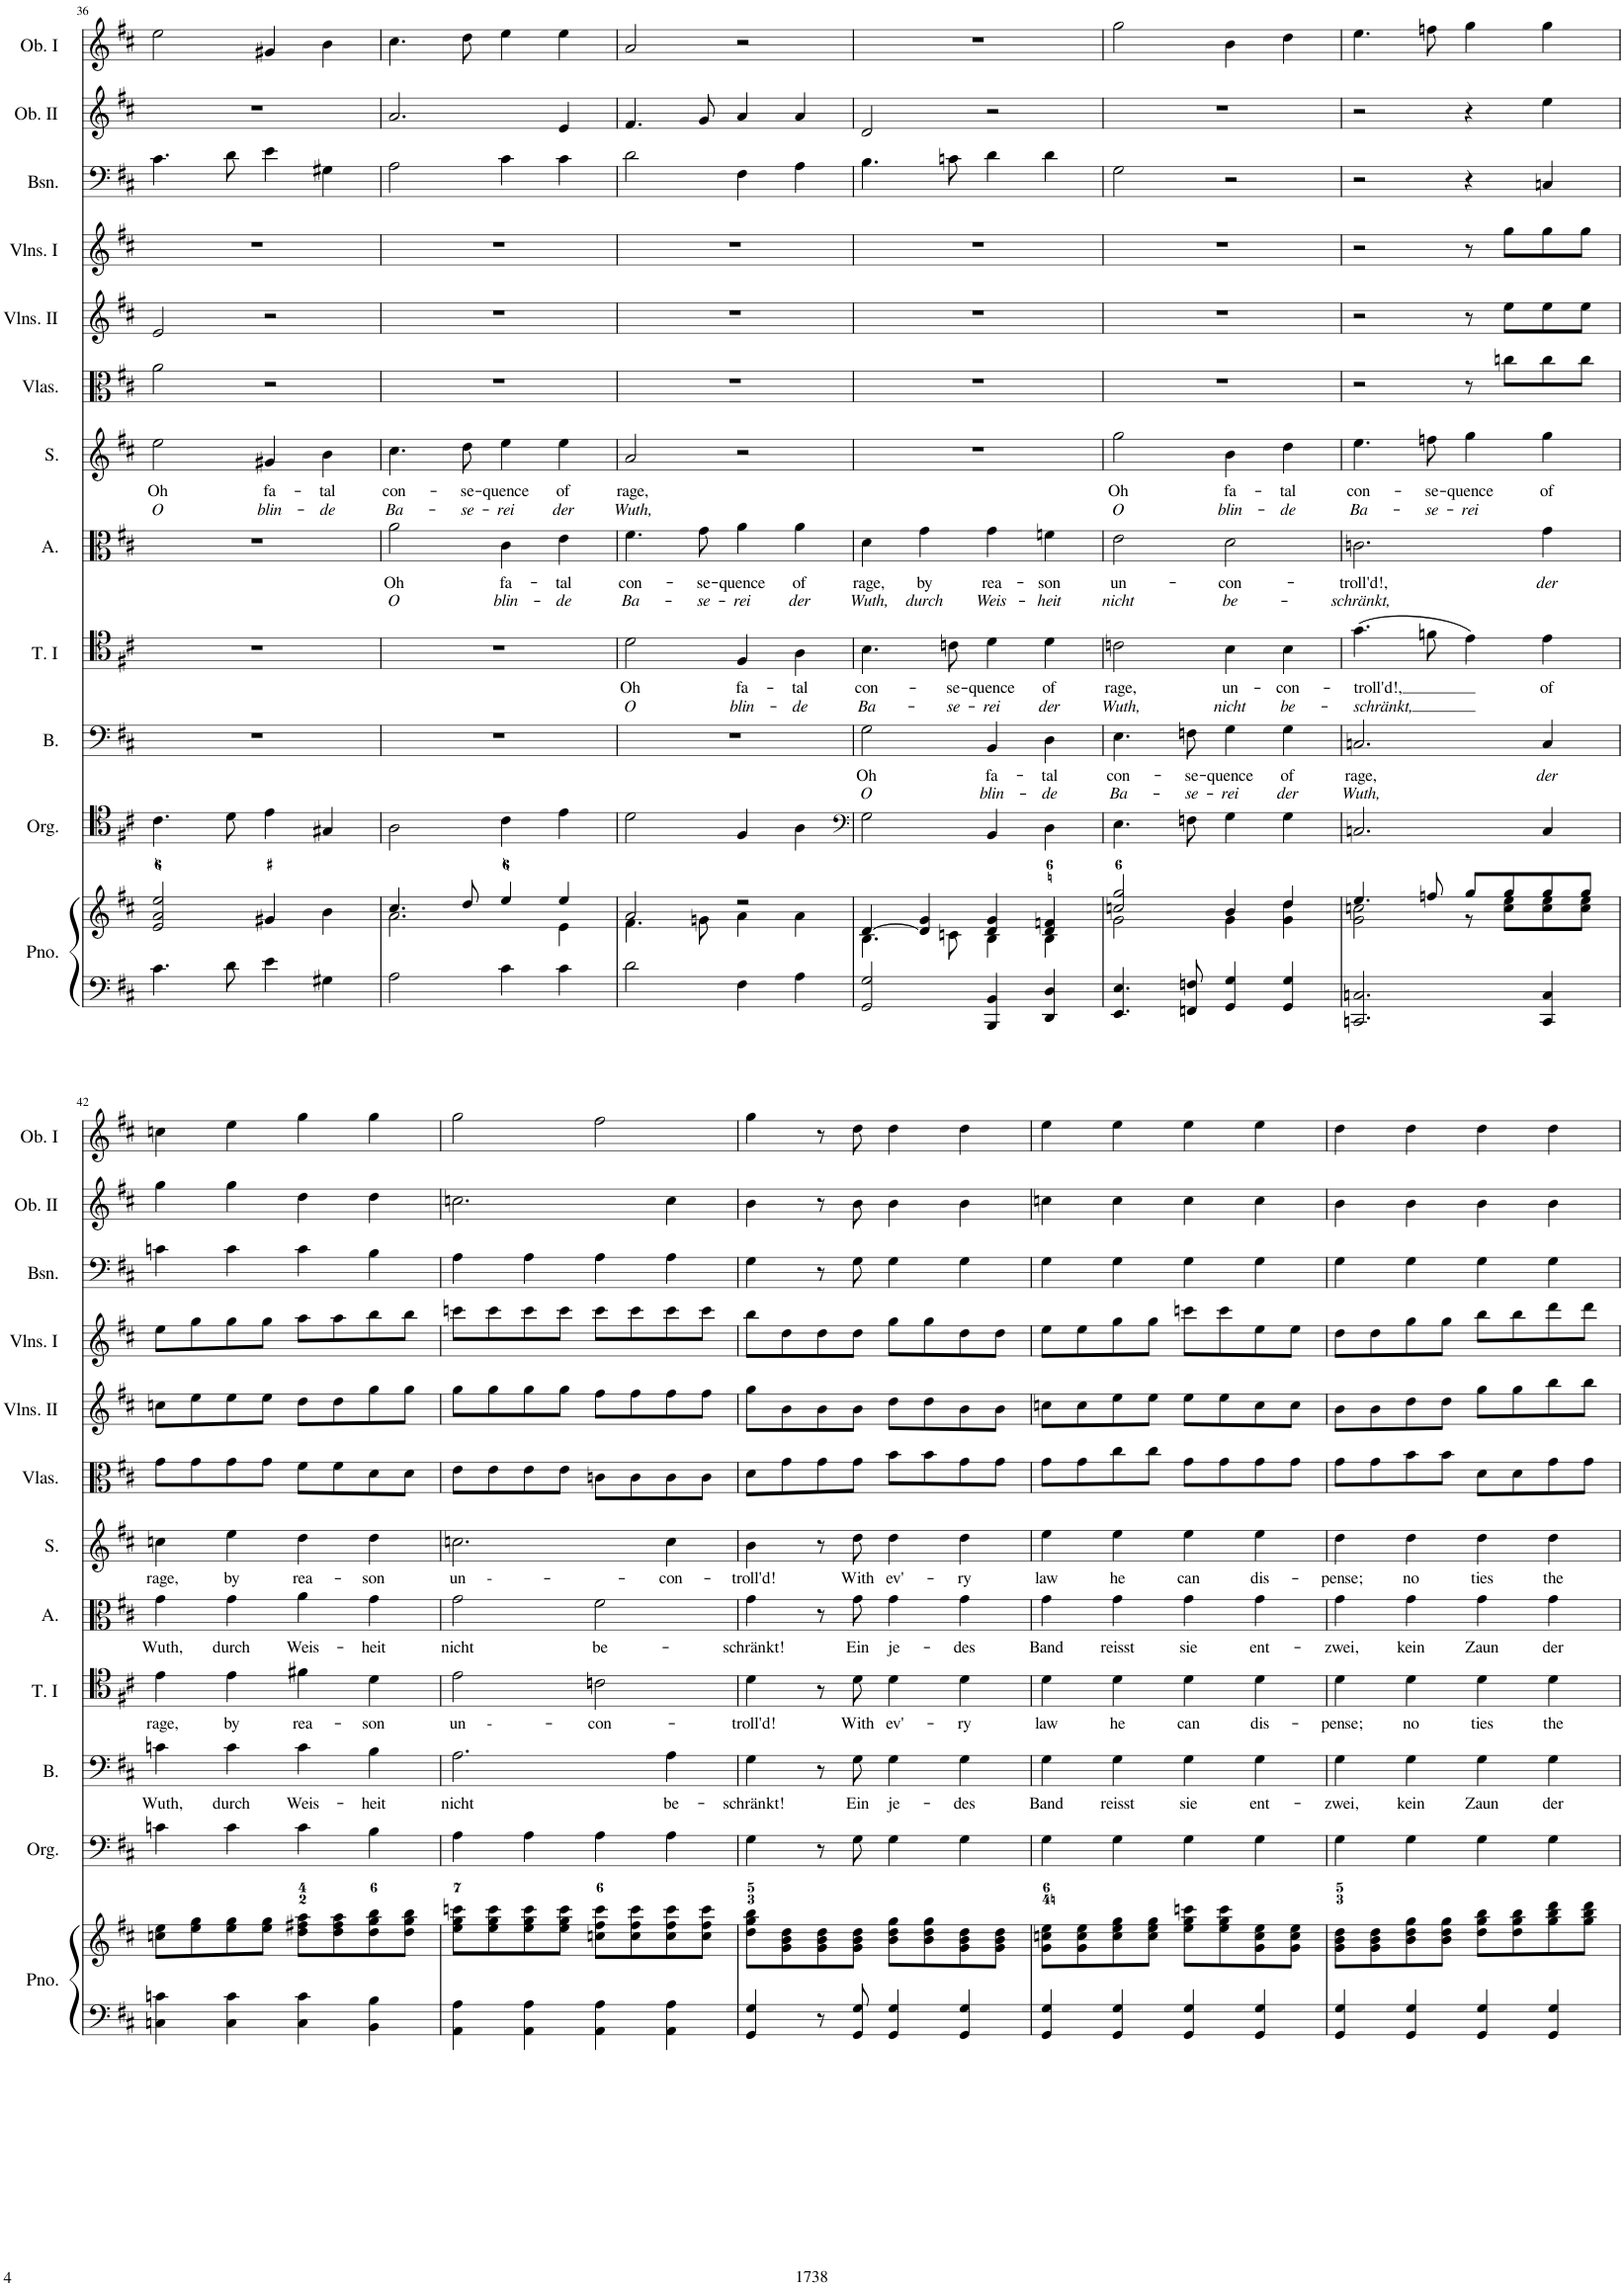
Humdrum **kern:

**kern	**kern	**kern	**kern	**text	**text	**kern	**text	**text	**kern	**text	**text	**kern	**text	**text	**kern	**kern	**kern	**kern	**kern	**kern
*part12	*part12	*part11	*part10	*part10	*part10	*part9	*part9	*part9	*part8	*part8	*part8	*part7	*part7	*part7	*part6	*part5	*part4	*part3	*part2	*part1
*staff13	*staff12	*staff11	*staff10	*staff10	*staff10	*staff9	*staff9	*staff9	*staff8	*staff8	*staff8	*staff7	*staff7	*staff7	*staff6	*staff5	*staff4	*staff3	*staff2	*staff1
*I"Piano	*	*I"Organ	*I"Bass	*	*	*I"Tenor I	*	*	*I"Alto	*	*	*I"Soprano	*	*	*I"Violas	*I"Violins II	*I"Violins I	*I"Bassoon	*I"Oboe II	*I"Oboe I
*I'Pno.	*	*I'Org.	*I'B.	*	*	*I'T. I	*	*	*I'A.	*	*	*I'S.	*	*	*I'Vlas.	*I'Vlns. II	*I'Vlns. I	*I'Bsn.	*I'Ob. II	*I'Ob. I
!!LO:PB:g=z
*clefF4	*clefG2	*clefC4	*clefF4	*	*	*clefC4	*	*	*clefC3	*	*	*clefG2	*	*	*clefC3	*clefG2	*clefG2	*clefF4	*clefG2	*clefG2
*k[f#c#]	*k[f#c#]	*k[f#c#]	*k[f#c#]	*	*	*k[f#c#]	*	*	*k[f#c#]	*	*	*k[f#c#]	*	*	*k[f#c#]	*k[f#c#]	*k[f#c#]	*k[f#c#]	*k[f#c#]	*k[f#c#]
*M4/4	*M4/4	*M4/4	*M4/4	*	*	*M4/4	*	*	*M4/4	*	*	*M4/4	*	*	*M4/4	*M4/4	*M4/4	*M4/4	*M4/4	*M4/4
*met(c)	*met(c)	*met(c)	*met(c)	*	*	*met(c)	*	*	*met(c)	*	*	*met(c)	*	*	*met(c)	*met(c)	*met(c)	*met(c)	*met(c)	*met(c)
=36	=36	=36	=36	=36	=36	=36	=36	=36	=36	=36	=36	=36	=36	=36	=36	=36	=36	=36	=36	=36
!	!	!	!	!	!	!	!	!	!	!	!	!	!LO:LY:b	!LO:LY:b	!	!	!	!	!	!
4.c#\	2e/ 2a/ 2ee/	4.c#\	1r	.	.	1r	.	.	1r	.	.	2ee\	Oh	O	2a\	2e/	1r	4.c#\	1r	2ee\
8d\	.	8d\	.	.	.	.	.	.	.	.	.	.	.	.	.	.	.	8d\	.	.
!	!	!	!	!	!	!	!	!	!	!	!	!	!LO:LY:b	!LO:LY:b	!	!	!	!	!	!
4e\	4g#X/	4e\	.	.	.	.	.	.	.	.	.	4g#X/	fa-	blin-	2r	2r	.	4e\	.	4g#X/
!	!	!	!	!	!	!	!	!	!	!	!	!	!LO:LY:b	!LO:LY:b	!	!	!	!	!	!
4G#X\	4b\	4G#X/	.	.	.	.	.	.	.	.	.	4b\	-tal	-de	.	.	.	4G#X\	.	4b\
=37	=37	=37	=37	=37	=37	=37	=37	=37	=37	=37	=37	=37	=37	=37	=37	=37	=37	=37	=37	=37
*	*^	*	*	*	*	*	*	*	*	*	*	*	*	*	*	*	*	*	*	*
!	!	!	!	!	!	!	!	!	!	!	!LO:LY:b	!LO:LY:b	!	!LO:LY:b	!LO:LY:b	!	!	!	!	!	!
2A\	4.cc#/	2.a\	2A\	1r	.	.	1r	.	.	2a\	Oh	O	4.cc#\	con-	Ba-	1r	1r	1r	2A\	2.a/	4.cc#\
!	!	!	!	!	!	!	!	!	!	!	!	!	!	!LO:LY:b	!LO:LY:b	!	!	!	!	!	!
.	8dd/	.	.	.	.	.	.	.	.	.	.	.	8dd\	-se-	-se-	.	.	.	.	.	8dd\
!	!	!	!	!	!	!	!	!	!	!	!LO:LY:b	!LO:LY:b	!	!LO:LY:b	!LO:LY:b	!	!	!	!	!	!
4c#\	4ee/	.	4c#\	.	.	.	.	.	.	4c#\	fa-	blin-	4ee\	-quence	-rei	.	.	.	4c#\	.	4ee\
!	!	!	!	!	!	!	!	!	!	!	!LO:LY:b	!LO:LY:b	!	!LO:LY:b	!LO:LY:b	!	!	!	!	!	!
4c#\	4ee/	4e\	4e\	.	.	.	.	.	.	4e\	-tal	-de	4ee\	of	der	.	.	.	4c#\	4e/	4ee\
=38	=38	=38	=38	=38	=38	=38	=38	=38	=38	=38	=38	=38	=38	=38	=38	=38	=38	=38	=38	=38	=38
!	!	!	!	!	!	!	!	!LO:LY:b	!LO:LY:b	!	!LO:LY:b	!LO:LY:b	!	!LO:LY:b	!LO:LY:b	!	!	!	!	!	!
2d\	2a/	4.f#\	2d\	1r	.	.	2d\	Oh	O	4.f#\	con-	Ba-	2a/	rage,	Wuth,	1r	1r	1r	2d\	4.f#/	2a/
!	!	!	!	!	!	!	!	!	!	!	!LO:LY:b	!LO:LY:b	!	!	!	!	!	!	!	!	!
.	.	8gn\	.	.	.	.	.	.	.	8g\	-se-	-se-	.	.	.	.	.	.	.	8g/	.
!	!	!	!	!	!	!	!	!LO:LY:b	!LO:LY:b	!	!LO:LY:b	!LO:LY:b	!	!	!	!	!	!	!	!	!
4F#\	2r	4a\	4F#/	.	.	.	4F#/	fa-	blin-	4a\	-quence	-rei	2r	.	.	.	.	.	4F#\	4a/	2r
!	!	!	!	!	!	!	!	!LO:LY:b	!LO:LY:b	!	!LO:LY:b	!LO:LY:b	!	!	!	!	!	!	!	!	!
4A\	.	4a\	4A\	.	.	.	4A\	-tal	-de	4a\	of	der	.	.	.	.	.	.	4A\	4a/	.
=39	=39	=39	=39	=39	=39	=39	=39	=39	=39	=39	=39	=39	=39	=39	=39	=39	=39	=39	=39	=39	=39
*	*	*	*clefF4	*	*	*	*	*	*	*	*	*	*	*	*	*	*	*	*	*	*
!	!	!	!	!	!LO:LY:b	!LO:LY:b	!	!LO:LY:b	!LO:LY:b	!	!LO:LY:b	!LO:LY:b	!	!	!	!	!	!	!	!	!
2GG/ 2G/	[4d/	4.B\	2G\	2G\	Oh	O	4.B\	con-	Ba-	4d\	rage,	Wuth,	1r	.	.	1r	1r	1r	4.B\	2d/	1r
!	!	!	!	!	!	!	!	!	!	!	!LO:LY:b	!LO:LY:b	!	!	!	!	!	!	!	!	!
.	4d/] 4g/	.	.	.	.	.	.	.	.	4g\	by	durch	.	.	.	.	.	.	.	.	.
!	!	!	!	!	!	!	!	!LO:LY:b	!LO:LY:b	!	!	!	!	!	!	!	!	!	!	!	!
.	.	8cn\	.	.	.	.	8cn\	-se-	-se-	.	.	.	.	.	.	.	.	.	8cn\	.	.
!	!	!	!	!	!LO:LY:b	!LO:LY:b	!	!LO:LY:b	!LO:LY:b	!	!LO:LY:b	!LO:LY:b	!	!	!	!	!	!	!	!	!
4BBB/ 4BB/	4d/ 4g/	4B\	4BB/	4BB/	fa-	blin-	4d\	-quence	-rei	4g\	rea-	Weis-	.	.	.	.	.	.	4d\	2r	.
!	!	!	!	!	!LO:LY:b	!LO:LY:b	!	!LO:LY:b	!LO:LY:b	!	!LO:LY:b	!LO:LY:b	!	!	!	!	!	!	!	!	!
4DD/ 4D/	4d/ 4fn/	4B\	4D\	4D\	-tal	-de	4d\	of	der	4fn\	-son	-heit	.	.	.	.	.	.	4d\	.	.
=40	=40	=40	=40	=40	=40	=40	=40	=40	=40	=40	=40	=40	=40	=40	=40	=40	=40	=40	=40	=40	=40
!	!	!	!	!	!LO:LY:b	!LO:LY:b	!	!LO:LY:b	!LO:LY:b	!	!LO:LY:b	!LO:LY:b	!	!LO:LY:b	!LO:LY:b	!	!	!	!	!	!
4.EE/ 4.E/	2ccn/ 2gg/	2g\	4.E\	4.E\	con-	Ba-	2cn\	rage,	Wuth,	2e\	un-	nicht	2gg\	Oh	O	1r	1r	1r	2G\	1r	2gg\
!	!	!	!	!	!LO:LY:b	!LO:LY:b	!	!	!	!	!	!	!	!	!	!	!	!	!	!	!
8FFn/ 8Fn/	.	.	8Fn\	8Fn\	-se-	-se-	.	.	.	.	.	.	.	.	.	.	.	.	.	.	.
!	!	!	!	!	!LO:LY:b	!LO:LY:b	!	!LO:LY:b	!LO:LY:b	!	!LO:LY:b	!LO:LY:b	!	!LO:LY:b	!LO:LY:b	!	!	!	!	!	!
4GG/ 4G/	4b/	4g\	4G\	4G\	-quence	-rei	4B\	un-	nicht	2d\	-con-	be-	4b\	fa-	blin-	.	.	.	2r	.	4b\
!	!	!	!	!	!LO:LY:b	!LO:LY:b	!	!LO:LY:b	!LO:LY:b	!	!	!	!	!LO:LY:b	!LO:LY:b	!	!	!	!	!	!
4GG/ 4G/	4dd/	4g\ 4dd\	4G\	4G\	of	der	4B\	-con-	be-	.	.	.	4dd\	-tal	-de	.	.	.	.	.	4dd\
=41	=41	=41	=41	=41	=41	=41	=41	=41	=41	=41	=41	=41	=41	=41	=41	=41	=41	=41	=41	=41	=41
!	!	!	!	!	!LO:LY:b	!LO:LY:b	!	!LO:LY:b	!LO:LY:b	!	!LO:LY:b	!LO:LY:b	!	!LO:LY:b	!LO:LY:b	!	!	!	!	!	!
2.CCn/ 2.Cn/	4.ee/	2g\ 2ccn\	2.Cn/	2.Cn/	rage,	Wuth,	(4.g\	-troll'd!,	-schränkt,	2.cn\	-troll'd!,	-schränkt,	4.ee\	con-	Ba-	2r	2r	2r	2r	2r	4.ee\
!	!	!	!	!	!	!	!	!	!	!	!	!	!	!LO:LY:b	!LO:LY:b	!	!	!	!	!	!
.	8ffn/	.	.	.	.	.	8fn\	.	.	.	.	.	8ffn\	-se-	-se-	.	.	.	.	.	8ffn\
!	!	!	!	!	!	!	!	!	!	!	!	!	!	!LO:LY:b	!LO:LY:b	!	!	!	!	!	!
.	8gg/L	8r	.	.	.	.	4e\)	.	.	.	.	.	4gg\	-quence	-rei	8r	8r	8r	4r	4r	4gg\
.	8gg/	8cc\ 8ee\L	.	.	.	.	.	.	.	.	.	.	.	.	.	8ccn\L	8ee\L	8gg\L	.	.	.
!	!	!	!	!	!LO:LY:b	!	!	!LO:LY:b	!	!	!LO:LY:b	!	!	!LO:LY:b	!	!	!	!	!	!	!
4CC/ 4C/	8gg/	8cc\ 8ee\	4C/	4C/	der	.	4e\	of	.	4g\	der	.	4gg\	of	.	8cc\	8ee\	8gg\	4Cn/	4ee\	4gg\
.	8gg/J	8cc\ 8ee\J	.	.	.	.	.	.	.	.	.	.	.	.	.	8cc\J	8ee\J	8gg\J	.	.	.
!!LO:LB:g=z
=42	=42	=42	=42	=42	=42	=42	=42	=42	=42	=42	=42	=42	=42	=42	=42	=42	=42	=42	=42	=42	=42
!	!	!	!	!	!LO:LY:b	!	!	!LO:LY:b	!	!	!LO:LY:b	!	!	!LO:LY:b	!	!	!	!	!	!	!
*	*v	*v	*	*	*	*	*	*	*	*	*	*	*	*	*	*	*	*	*	*	*
4Cn\ 4cn\	8ccn\ 8ee\L	4cn\	4cn\	Wuth,	.	4e\	rage,	.	4g\	Wuth,	.	4ccn\	rage,	.	8g\L	8ccn\L	8ee\L	4cn\	4gg\	4ccn\
.	8ee\ 8gg\	.	.	.	.	.	.	.	.	.	.	.	.	.	8g\	8ee\	8gg\	.	.	.
!	!	!	!	!LO:LY:b	!	!	!LO:LY:b	!	!	!LO:LY:b	!	!	!LO:LY:b	!	!	!	!	!	!	!
4C\ 4c\	8ee\ 8gg\	4c\	4c\	durch	.	4e\	by	.	4g\	durch	.	4ee\	by	.	8g\	8ee\	8gg\	4c\	4gg\	4ee\
.	8ee\ 8gg\J	.	.	.	.	.	.	.	.	.	.	.	.	.	8g\J	8ee\J	8gg\J	.	.	.
!	!	!	!	!LO:LY:b	!	!	!LO:LY:b	!	!	!LO:LY:b	!	!	!LO:LY:b	!	!	!	!	!	!	!
4C\ 4c\	8dd\ 8ff#X\ 8aa\L	4c\	4c\	Weis-	.	4f#X\	rea-	.	4a\	Weis-	.	4dd\	rea-	.	8f#\L	8dd\L	8aa\L	4c\	4dd\	4gg\
.	8dd\ 8ff#\ 8aa\	.	.	.	.	.	.	.	.	.	.	.	.	.	8f#\	8dd\	8aa\	.	.	.
!	!	!	!	!LO:LY:b	!	!	!LO:LY:b	!	!	!LO:LY:b	!	!	!LO:LY:b	!	!	!	!	!	!	!
4BB\ 4B\	8dd\ 8gg\ 8bb\	4B\	4B\	-heit	.	4d\	-son	.	4g\	-heit	.	4dd\	-son	.	8d\	8gg\	8bb\	4B\	4dd\	4gg\
.	8dd\ 8gg\ 8bb\J	.	.	.	.	.	.	.	.	.	.	.	.	.	8d\J	8gg\J	8bb\J	.	.	.
=43	=43	=43	=43	=43	=43	=43	=43	=43	=43	=43	=43	=43	=43	=43	=43	=43	=43	=43	=43	=43
!	!	!	!	!LO:LY:b	!	!	!LO:LY:b	!	!	!LO:LY:b	!	!	!LO:LY:b	!	!	!	!	!	!	!
4AA\ 4A\	8ee\ 8gg\ 8cccn\L	4A\	2.A\	nicht	.	2e\	un --	.	2g\	nicht	.	2.ccn\	un --	.	8e\L	8gg\L	8cccn\L	4A\	2.ccn\	2gg\
.	8ee\ 8gg\ 8ccc\	.	.	.	.	.	.	.	.	.	.	.	.	.	8e\	8gg\	8ccc\	.	.	.
4AA\ 4A\	8ee\ 8gg\ 8ccc\	4A\	.	.	.	.	.	.	.	.	.	.	.	.	8e\	8gg\	8ccc\	4A\	.	.
.	8ee\ 8gg\ 8ccc\J	.	.	.	.	.	.	.	.	.	.	.	.	.	8e\J	8gg\J	8ccc\J	.	.	.
!	!	!	!	!	!	!	!LO:LY:b	!	!	!LO:LY:b	!	!	!	!	!	!	!	!	!	!
4AA\ 4A\	8ccn\ 8ff#\ 8ccc\L	4A\	.	.	.	2cn\	-con-	.	2f#\	be-	.	.	.	.	8cn\L	8ff#\L	8ccc\L	4A\	.	2ff#\
.	8cc\ 8ff#\ 8ccc\	.	.	.	.	.	.	.	.	.	.	.	.	.	8c\	8ff#\	8ccc\	.	.	.
!	!	!	!	!LO:LY:b	!	!	!	!	!	!	!	!	!LO:LY:b	!	!	!	!	!	!	!
4AA\ 4A\	8cc\ 8ff#\ 8ccc\	4A\	4A\	be-	.	.	.	.	.	.	.	4cc\	-con-	.	8c\	8ff#\	8ccc\	4A\	4cc\	.
.	8cc\ 8ff#\ 8ccc\J	.	.	.	.	.	.	.	.	.	.	.	.	.	8c\J	8ff#\J	8ccc\J	.	.	.
=44	=44	=44	=44	=44	=44	=44	=44	=44	=44	=44	=44	=44	=44	=44	=44	=44	=44	=44	=44	=44
!	!	!	!	!LO:LY:b	!	!	!LO:LY:b	!	!	!LO:LY:b	!	!	!LO:LY:b	!	!	!	!	!	!	!
4GG/ 4G/	8dd\ 8gg\ 8bb\L	4G\	4G\	-schränkt!	.	4d\	-troll'd!	.	4g\	-schränkt!	.	4b\	-troll'd!	.	8d\L	8gg\L	8bb\L	4G\	4b\	4gg\
.	8g\ 8b\ 8dd\	.	.	.	.	.	.	.	.	.	.	.	.	.	8g\	8b\	8dd\	.	.	.
8r	8g\ 8b\ 8dd\	8r	8r	.	.	8r	.	.	8r	.	.	8r	.	.	8g\	8b\	8dd\	8r	8r	8r
!	!	!	!	!LO:LY:b	!	!	!LO:LY:b	!	!	!LO:LY:b	!	!	!LO:LY:b	!	!	!	!	!	!	!
8GG/ 8G/	8g\ 8b\ 8dd\J	8G\	8G\	Ein	.	8d\	With	.	8g\	Ein	.	8dd\	With	.	8g\J	8b\J	8dd\J	8G\	8b\	8dd\
!	!	!	!	!LO:LY:b	!	!	!LO:LY:b	!	!	!LO:LY:b	!	!	!LO:LY:b	!	!	!	!	!	!	!
4GG/ 4G/	8b\ 8dd\ 8gg\L	4G\	4G\	je-	.	4d\	ev'-	.	4g\	je-	.	4dd\	ev'-	.	8b\L	8dd\L	8gg\L	4G\	4b\	4dd\
.	8b\ 8dd\ 8gg\	.	.	.	.	.	.	.	.	.	.	.	.	.	8b\	8dd\	8gg\	.	.	.
!	!	!	!	!LO:LY:b	!	!	!LO:LY:b	!	!	!LO:LY:b	!	!	!LO:LY:b	!	!	!	!	!	!	!
4GG/ 4G/	8g\ 8b\ 8dd\	4G\	4G\	-des	.	4d\	-ry	.	4g\	-des	.	4dd\	-ry	.	8g\	8b\	8dd\	4G\	4b\	4dd\
.	8g\ 8b\ 8dd\J	.	.	.	.	.	.	.	.	.	.	.	.	.	8g\J	8b\J	8dd\J	.	.	.
=45	=45	=45	=45	=45	=45	=45	=45	=45	=45	=45	=45	=45	=45	=45	=45	=45	=45	=45	=45	=45
!	!	!	!	!LO:LY:b	!	!	!LO:LY:b	!	!	!LO:LY:b	!	!	!LO:LY:b	!	!	!	!	!	!	!
4GG/ 4G/	8g\ 8ccn\ 8ee\L	4G\	4G\	Band	.	4d\	law	.	4g\	Band	.	4ee\	law	.	8g\L	8ccn\L	8ee\L	4G\	4ccn\	4ee\
.	8g\ 8cc\ 8ee\	.	.	.	.	.	.	.	.	.	.	.	.	.	8g\	8cc\	8ee\	.	.	.
!	!	!	!	!LO:LY:b	!	!	!LO:LY:b	!	!	!LO:LY:b	!	!	!LO:LY:b	!	!	!	!	!	!	!
4GG/ 4G/	8cc\ 8ee\ 8gg\	4G\	4G\	reisst	.	4d\	he	.	4g\	reisst	.	4ee\	he	.	8cc#\	8ee\	8gg\	4G\	4cc\	4ee\
.	8cc\ 8ee\ 8gg\J	.	.	.	.	.	.	.	.	.	.	.	.	.	8cc#\J	8ee\J	8gg\J	.	.	.
!	!	!	!	!LO:LY:b	!	!	!LO:LY:b	!	!	!LO:LY:b	!	!	!LO:LY:b	!	!	!	!	!	!	!
4GG/ 4G/	8ee\ 8gg\ 8cccn\L	4G\	4G\	sie	.	4d\	can	.	4g\	sie	.	4ee\	can	.	8g\L	8ee\L	8cccn\L	4G\	4cc\	4ee\
.	8ee\ 8gg\ 8ccc\	.	.	.	.	.	.	.	.	.	.	.	.	.	8g\	8ee\	8ccc\	.	.	.
!	!	!	!	!LO:LY:b	!	!	!LO:LY:b	!	!	!LO:LY:b	!	!	!LO:LY:b	!	!	!	!	!	!	!
4GG/ 4G/	8g\ 8cc\ 8ee\	4G\	4G\	ent-	.	4d\	dis-	.	4g\	ent-	.	4ee\	dis-	.	8g\	8cc\	8ee\	4G\	4cc\	4ee\
.	8g\ 8cc\ 8ee\J	.	.	.	.	.	.	.	.	.	.	.	.	.	8g\J	8cc\J	8ee\J	.	.	.
=46	=46	=46	=46	=46	=46	=46	=46	=46	=46	=46	=46	=46	=46	=46	=46	=46	=46	=46	=46	=46
!	!	!	!	!LO:LY:b	!	!	!LO:LY:b	!	!	!LO:LY:b	!	!	!LO:LY:b	!	!	!	!	!	!	!
4GG/ 4G/	8g\ 8b\ 8dd\L	4G\	4G\	-zwei,	.	4d\	-pense;	.	4g\	-zwei,	.	4dd\	-pense;	.	8g\L	8b\L	8dd\L	4G\	4b\	4dd\
.	8g\ 8b\ 8dd\	.	.	.	.	.	.	.	.	.	.	.	.	.	8g\	8b\	8dd\	.	.	.
!	!	!	!	!LO:LY:b	!	!	!LO:LY:b	!	!	!LO:LY:b	!	!	!LO:LY:b	!	!	!	!	!	!	!
4GG/ 4G/	8b\ 8dd\ 8gg\	4G\	4G\	kein	.	4d\	no	.	4g\	kein	.	4dd\	no	.	8b\	8dd\	8gg\	4G\	4b\	4dd\
.	8b\ 8dd\ 8gg\J	.	.	.	.	.	.	.	.	.	.	.	.	.	8b\J	8dd\J	8gg\J	.	.	.
!	!	!	!	!LO:LY:b	!	!	!LO:LY:b	!	!	!LO:LY:b	!	!	!LO:LY:b	!	!	!	!	!	!	!
4GG/ 4G/	8dd\ 8gg\ 8bb\L	4G\	4G\	Zaun	.	4d\	ties	.	4g\	Zaun	.	4dd\	ties	.	8d\L	8gg\L	8bb\L	4G\	4b\	4dd\
.	8dd\ 8gg\ 8bb\	.	.	.	.	.	.	.	.	.	.	.	.	.	8d\	8gg\	8bb\	.	.	.
!	!	!	!	!LO:LY:b	!	!	!LO:LY:b	!	!	!LO:LY:b	!	!	!LO:LY:b	!	!	!	!	!	!	!
4GG/ 4G/	8gg\ 8bb\ 8ddd\	4G\	4G\	der	.	4d\	the	.	4g\	der	.	4dd\	the	.	8g\	8bb\	8ddd\	4G\	4b\	4dd\
.	8gg\ 8bb\ 8ddd\J	.	.	.	.	.	.	.	.	.	.	.	.	.	8g\J	8bb\J	8ddd\J	.	.	.
=	=	=	=	=	=	=	=	=	=	=	=	=	=	=	=	=	=	=	=	=
*-	*-	*-	*-	*-	*-	*-	*-	*-	*-	*-	*-	*-	*-	*-	*-	*-	*-	*-	*-	*-
